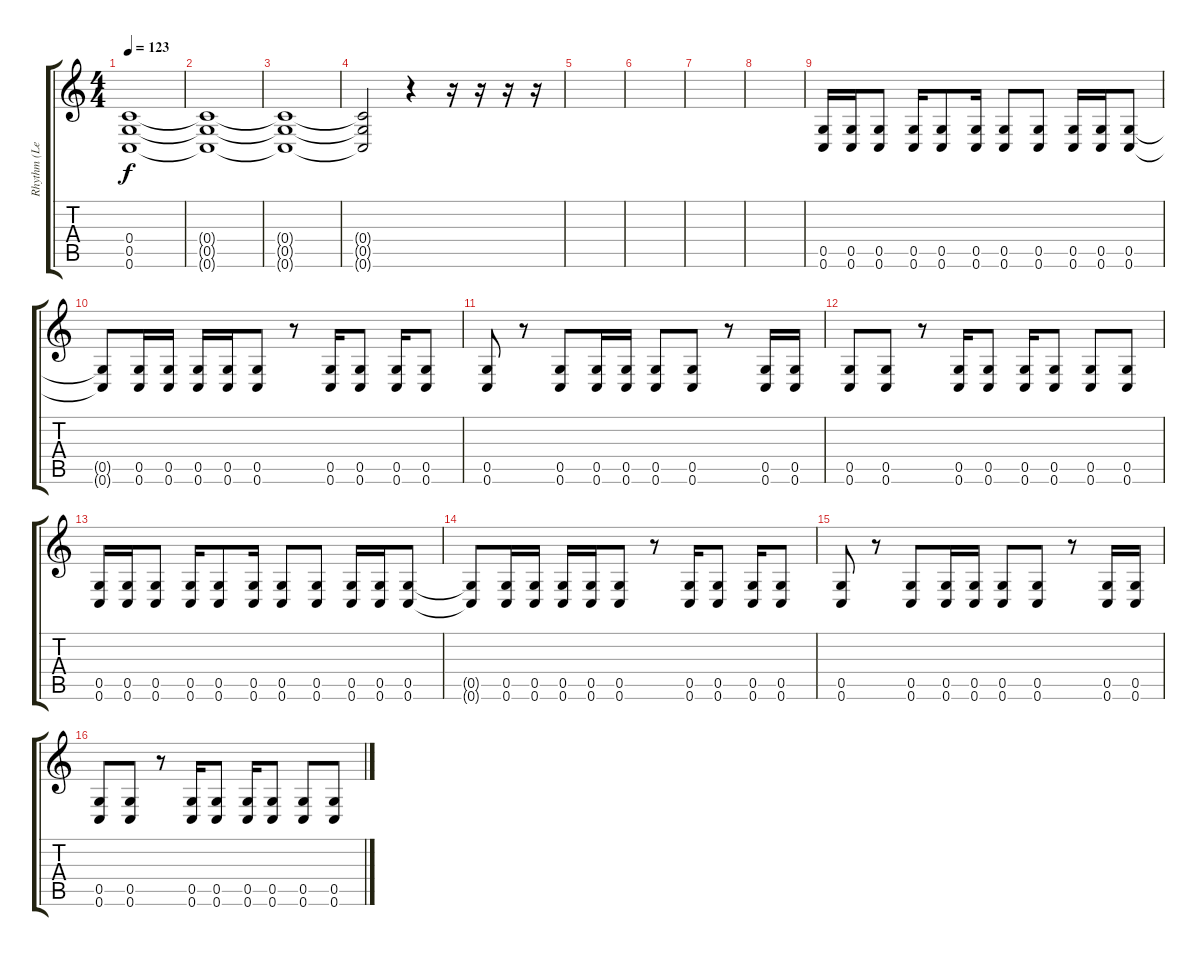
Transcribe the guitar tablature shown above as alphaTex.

\track ("Rhythm (Left)" "Rhythm (Le") {instrument distortionguitar}
\staff {score tabs}
\tuning (D4 A3 F3 C3 G2 C2) {hide}
\ts (4 4)
\tempo 123
\clef g2
\ks c
(0.4{t} 0.5{t} 0.6{t}).1{dy f} |
(0.4{t} 0.5{t} 0.6{t}).1 |
(0.4{t} 0.5{t} 0.6{t}).1 |
(0.4{t} 0.5{t} 0.6{t}).2 r.4 r.16 r.16 r.16 r.16 |
|
|
|
|
(0.5 0.6).16 (0.5 0.6).16 (0.5 0.6).8 (0.5 0.6).16 (0.5 0.6).8 (0.5 0.6).16 (0.5 0.6).8 (0.5 0.6).8 (0.5 0.6).16 (0.5 0.6).16 (0.5 0.6).8 |
(0.5{t} 0.6{t}).8 (0.5 0.6).16 (0.5 0.6).16 (0.5 0.6).16 (0.5 0.6).16 (0.5 0.6).8 r.8 (0.5 0.6).16 (0.5 0.6).8 (0.5 0.6).16 (0.5 0.6).8 |
(0.5 0.6).8 r.8 (0.5 0.6).8 (0.5 0.6).16 (0.5 0.6).16 (0.5 0.6).8 (0.5 0.6).8 r.8 (0.5 0.6).16 (0.5 0.6).16 |
(0.5 0.6).8 (0.5 0.6).8 r.8 (0.5 0.6).16 (0.5 0.6).8 (0.5 0.6).16 (0.5 0.6).8 (0.5 0.6).8 (0.5 0.6).8 |
(0.5 0.6).16{volume 7} (0.5 0.6).16 (0.5 0.6).8 (0.5 0.6).16 (0.5 0.6).8 (0.5 0.6).16 (0.5 0.6).8 (0.5 0.6).8 (0.5 0.6).16 (0.5 0.6).16 (0.5 0.6).8 |
(0.5{t} 0.6{t}).8 (0.5 0.6).16 (0.5 0.6).16 (0.5 0.6).16 (0.5 0.6).16 (0.5 0.6).8 r.8 (0.5 0.6).16 (0.5 0.6).8 (0.5 0.6).16 (0.5 0.6).8 |
(0.5 0.6).8 r.8 (0.5 0.6).8 (0.5 0.6).16 (0.5 0.6).16 (0.5 0.6).8 (0.5 0.6).8 r.8 (0.5 0.6).16 (0.5 0.6).16 |
(0.5 0.6).8 (0.5 0.6).8 r.8 (0.5 0.6).16 (0.5 0.6).8 (0.5 0.6).16 (0.5 0.6).8 (0.5 0.6).8 (0.5 0.6).8
